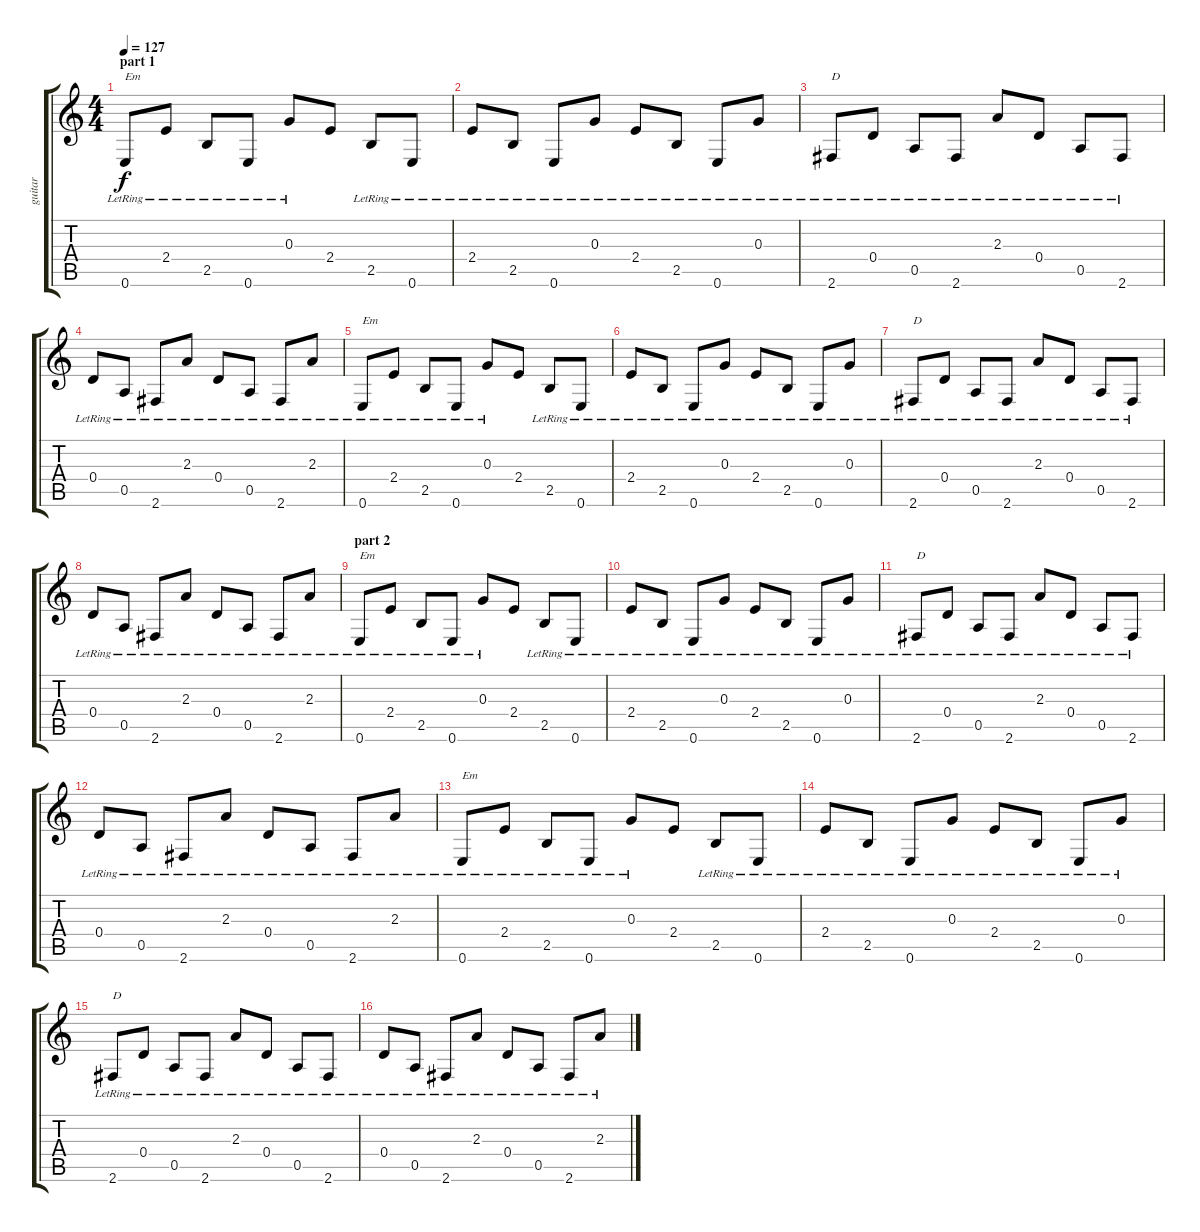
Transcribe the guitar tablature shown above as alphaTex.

\track ("guitar" "guitar") {instrument acousticguitarnylon}
\staff {score tabs}
\tuning (E4 B3 G3 D3 A2 E2) {hide}
\ts (4 4)
\section ("" "part 1")
\tempo 127
\clef g2
\ks c
0.6{lr}.8{txt "Em" dy f instrument acousticguitarnylon} 2.4{lr}.8 2.5{lr}.8 0.6{lr}.8 0.3{lr}.8 2.4.8 2.5{lr}.8 0.6{lr}.8 |
2.4{lr}.8 2.5{lr}.8 0.6{lr}.8 0.3{lr}.8 2.4{lr}.8 2.5{lr}.8 0.6{lr}.8 0.3{lr}.8 |
2.6{lr}.8{txt "D"} 0.4{lr}.8 0.5{lr}.8 2.6{lr}.8 2.3{lr}.8 0.4{lr}.8 0.5{lr}.8 2.6{lr}.8 |
0.4{lr}.8 0.5{lr}.8 2.6{lr}.8 2.3{lr}.8 0.4{lr}.8 0.5{lr}.8 2.6{lr}.8 2.3{lr}.8 |
0.6{lr}.8{txt "Em"} 2.4{lr}.8 2.5{lr}.8 0.6{lr}.8 0.3{lr}.8 2.4.8 2.5{lr}.8 0.6{lr}.8 |
2.4{lr}.8 2.5{lr}.8 0.6{lr}.8 0.3{lr}.8 2.4{lr}.8 2.5{lr}.8 0.6{lr}.8 0.3{lr}.8 |
2.6{lr}.8{txt "D"} 0.4{lr}.8 0.5{lr}.8 2.6{lr}.8 2.3{lr}.8 0.4{lr}.8 0.5{lr}.8 2.6{lr}.8 |
0.4{lr}.8 0.5{lr}.8 2.6{lr}.8 2.3{lr}.8 0.4{lr}.8 0.5{lr}.8 2.6{lr}.8 2.3{lr}.8 |
\section ("" "part 2")
0.6{lr}.8{txt "Em"} 2.4{lr}.8 2.5{lr}.8 0.6{lr}.8 0.3{lr}.8 2.4.8 2.5{lr}.8 0.6{lr}.8 |
2.4{lr}.8 2.5{lr}.8 0.6{lr}.8 0.3{lr}.8 2.4{lr}.8 2.5{lr}.8 0.6{lr}.8 0.3{lr}.8 |
2.6{lr}.8{txt "D"} 0.4{lr}.8 0.5{lr}.8 2.6{lr}.8 2.3{lr}.8 0.4{lr}.8 0.5{lr}.8 2.6{lr}.8 |
0.4{lr}.8 0.5{lr}.8 2.6{lr}.8 2.3{lr}.8 0.4{lr}.8 0.5{lr}.8 2.6{lr}.8 2.3{lr}.8 |
0.6{lr}.8{txt "Em"} 2.4{lr}.8 2.5{lr}.8 0.6{lr}.8 0.3{lr}.8 2.4.8 2.5{lr}.8 0.6{lr}.8 |
2.4{lr}.8 2.5{lr}.8 0.6{lr}.8 0.3{lr}.8 2.4{lr}.8 2.5{lr}.8 0.6{lr}.8 0.3{lr}.8 |
2.6{lr}.8{txt "D"} 0.4{lr}.8 0.5{lr}.8 2.6{lr}.8 2.3{lr}.8 0.4{lr}.8 0.5{lr}.8 2.6{lr}.8 |
0.4{lr}.8 0.5{lr}.8 2.6{lr}.8 2.3{lr}.8 0.4{lr}.8 0.5{lr}.8 2.6{lr}.8 2.3{lr}.8
